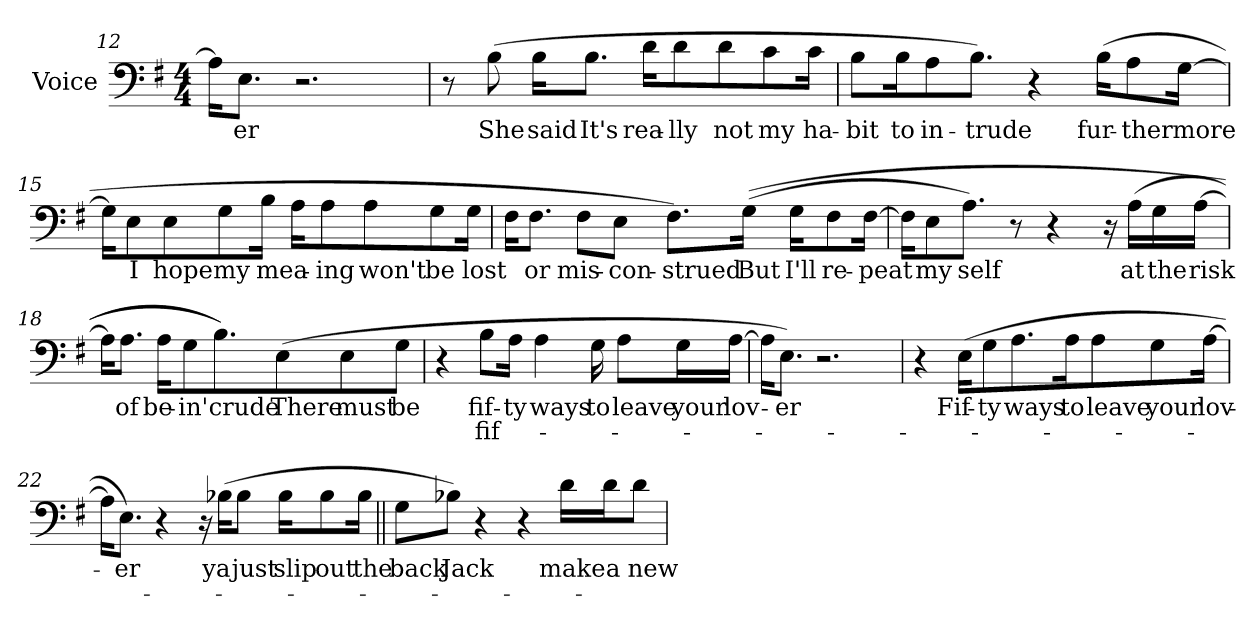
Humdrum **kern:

**kern	**text	**text
*part1	*part1	*part1
*staff1	*staff1	*staff1
*I"Voice	*	*
*I'Voice	*	*
*clefF4	*	*
*k[f#]	*	*
*e:	*	*
*M4/4	*	*
=12	=12	=12
16Ai\KL]	.	.
!	!LO:LY:b:color=#000000	!
8.Ei\J	-er	.
2.r	.	.
=13	=13	=13
8r	.	.
!	!LO:LY:b:color=#000000	!
(8Bi\	She	.
!	!LO:LY:b:color=#000000	!
16Bi\KL	said	.
!	!LO:LY:b:color=#000000	!
8.Bi\J	It's	.
!	!LO:LY:b:color=#000000	!
16di\KL	rea-	.
!	!LO:LY:b:color=#000000	!
8di\	-lly	.
!	!LO:LY:b:color=#000000	!
8di\	not	.
!	!LO:LY:b:color=#000000	!
8ci\	my	.
!	!LO:LY:b:color=#000000	!
16ci\Jk	ha-	.
!!LO:LB:g=z
=14	=14	=14
!	!LO:LY:b:color=#000000	!
8Bi\L	-bit	.
!	!LO:LY:b:color=#000000	!
16Bi\k	to	.
!	!LO:LY:b:color=#000000	!
8Ai\	in-	.
!	!LO:LY:b:color=#000000	!
8.Bi\J)	-trude	.
4r	.	.
!	!LO:LY:b:color=#000000	!
(16Bi\KL	fur-	.
!	!LO:LY:b:color=#000000	!
8Ai\	-ther	.
!	!LO:LY:b:color=#000000	!
[16Gi\Jk	more	.
=15	=15	=15
16Gi\KL]	.	.
!	!LO:LY:b:color=#000000	!
8Ei\	I	.
!	!LO:LY:b:color=#000000	!
8Ei\	hope	.
!	!LO:LY:b:color=#000000	!
8Gi\	my	.
!	!LO:LY:b:color=#000000	!
16Bi\Jk	mea-	.
16Ai\KL	.	.
!	!LO:LY:b:color=#000000	!
8Ai\	-ing	.
!	!LO:LY:b:color=#000000	!
8Ai\	won't	.
!	!LO:LY:b:color=#000000	!
8Gi\	be	.
!	!LO:LY:b:color=#000000	!
16Gi\Jk	lost	.
!!LO:LB:g=z
=16	=16	=16
16F#i\KL	.	.
!	!LO:LY:b:color=#000000	!
8.F#i\J	or	.
!	!LO:LY:b:color=#000000	!
8F#i\L	mis-	.
!	!LO:LY:b:color=#000000	!
8Ei\J	-con-	.
!	!LO:LY:b:color=#000000	!
8.F#i\L)	-strued	.
!	!LO:LY:b:color=#000000	!
((16Gi\Jk	But	.
!	!LO:LY:b:color=#000000	!
16Gi\KL	I'll	.
!	!LO:LY:b:color=#000000	!
8F#i\	re-	.
!	!LO:LY:b:color=#000000	!
[16F#i\Jk	-peat	.
=17	=17	=17
16F#i\KL]	.	.
!	!LO:LY:b:color=#000000	!
8Ei\	my	.
!	!LO:LY:b:color=#000000	!
8.Ai\J)	self	.
8r	.	.
4r	.	.
16r	.	.
!	!LO:LY:b:color=#000000	!
(16Ai\LL	at	.
!	!LO:LY:b:color=#000000	!
16Gi\	the	.
!	!LO:LY:b:color=#000000	!
[16Ai\JJ	risk	.
=18	=18	=18
16Ai\KL]	.	.
!	!LO:LY:b:color=#000000	!
8.Ai\J	of	.
!	!LO:LY:b:color=#000000	!
16Ai\KL	be-	.
!	!LO:LY:b:color=#000000	!
8Gi\	-in'	.
!	!LO:LY:b:color=#000000	!
8.Bi\))	crude	.
!	!LO:LY:b:color=#000000	!
(8Ei\	There	.
!	!LO:LY:b:color=#000000	!
8Ei\	must	.
!	!LO:LY:b:color=#000000	!
8Gi\J	be	.
!!LO:LB:g=z
=19	=19	=19
4r	.	.
!	!LO:LY:b:color=#000000	!LO:LY:b:color=#000000
8Bi\L	fif-	-fif-
!	!LO:LY:b:color=#000000	!
16Ai\Jk	-ty	.
!	!LO:LY:b:color=#000000	!
4Ai\	ways	.
!	!LO:LY:b:color=#000000	!
16Gi\	to	.
!	!LO:LY:b:color=#000000	!
8Ai\L	leave	.
!	!LO:LY:b:color=#000000	!
16Gi\L	your	.
!	!LO:LY:b:color=#000000	!
[16Ai\JJ	lov-	.
=20	=20	=20
16Ai\KL]	.	.
!	!LO:LY:b:color=#000000	!
8.Ei\J)	-er	.
2.r	.	.
=21	=21	=21
4r	.	.
!	!LO:LY:b:color=#000000	!
(16Ei\KL	Fif-	.
!	!LO:LY:b:color=#000000	!
8Gi\	-ty	.
!	!LO:LY:b:color=#000000	!
8.Ai\	ways	.
!	!LO:LY:b:color=#000000	!
16Ai\k	to	.
!	!LO:LY:b:color=#000000	!
8Ai\	leave	.
!	!LO:LY:b:color=#000000	!
8Gi\	your	.
!	!LO:LY:b:color=#000000	!
[16Ai\Jk	lov-	.
!!LO:LB:g=z
=22	=22	=22
16Ai\KL]	.	.
!	!LO:LY:b:color=#000000	!
8.Ei\J)	-er	.
4r	.	.
16r	.	.
!	!LO:LY:b:color=#000000	!
(16B-Xi\KL	ya	.
!	!LO:LY:b:color=#000000	!
8B-i\J	just	.
!	!LO:LY:b:color=#000000	!
16B-i\KL	slip	.
!	!LO:LY:b:color=#000000	!
8B-i\	out	.
!	!LO:LY:b:color=#000000	!
16B-i\Jk	the	.
=23||	=23||	=23||
!	!LO:LY:b:color=#000000	!
8Gi\L	back	.
!	!LO:LY:b:color=#000000	!
8B-Xi\J)	Jack	.
4r	.	.
4r	.	.
!	!LO:LY:b:color=#000000	!
16di\LL	make	.
!	!LO:LY:b:color=#000000	!
16di\J	a	.
!	!LO:LY:b:color=#000000	!
8di\J	new	.
=	=	=
*-	*-	*-
